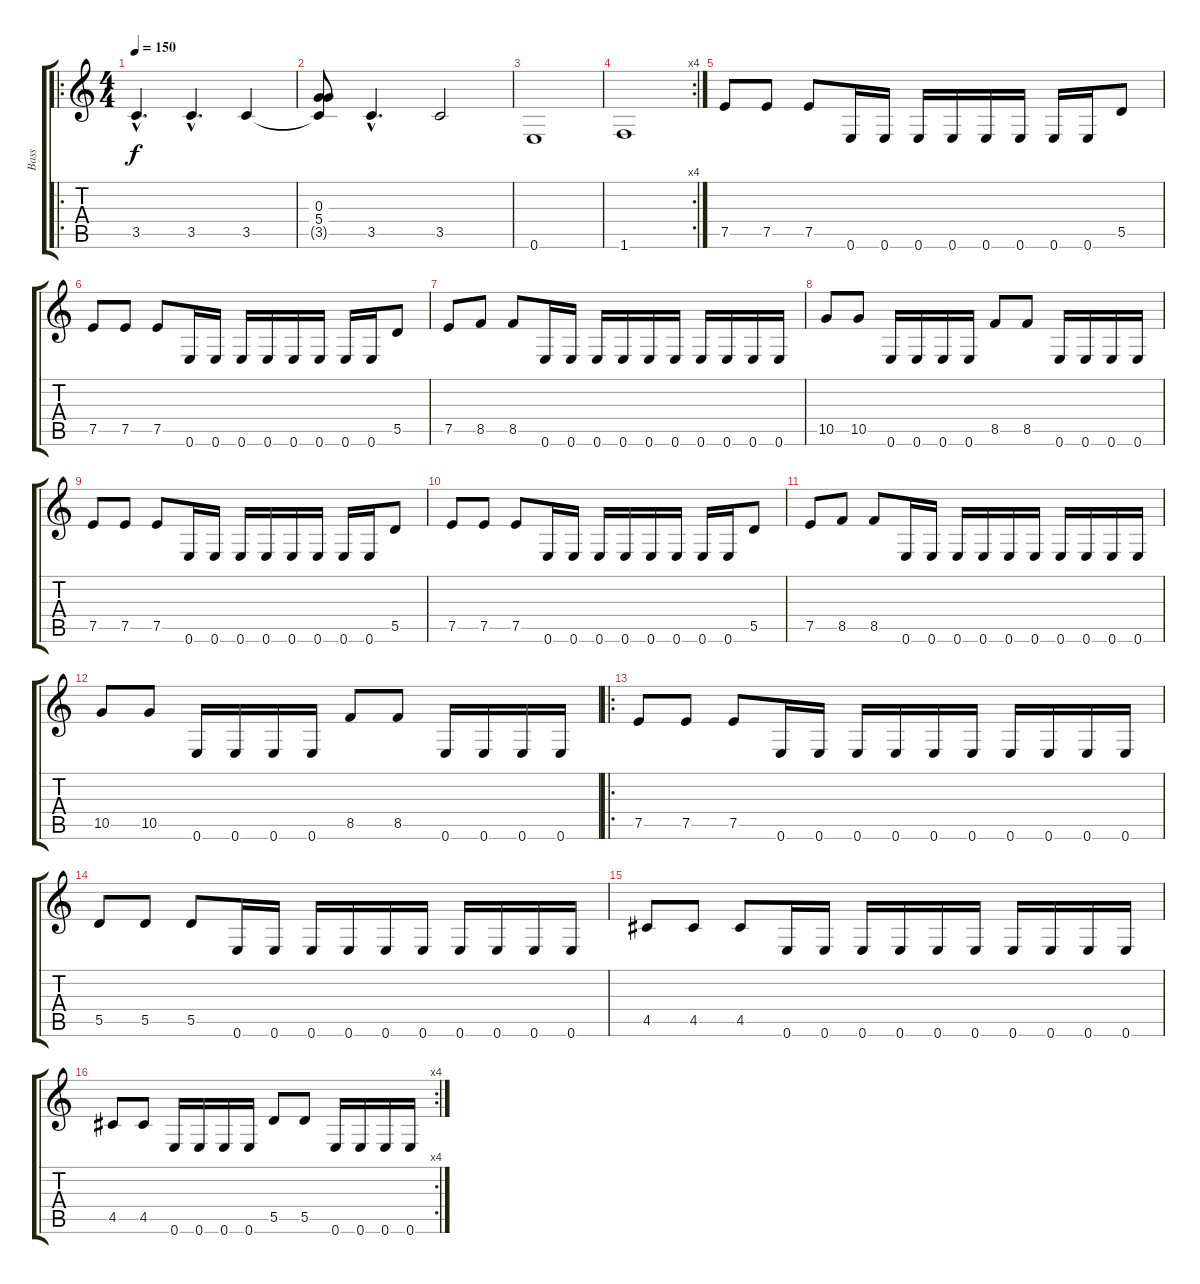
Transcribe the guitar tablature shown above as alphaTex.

\track ("Bass" "Bass") {instrument electricbassfinger}
\staff {score tabs}
\tuning (E4 B3 G3 D3 A2 E2) {hide}
\ro
\ts (4 4)
\tempo 150
\clef g2
\ks c
3.5{hac}.4{d dy f instrument electricbassfinger} 3.5{hac}.4{d} 3.5.4 |
(0.3{t} 5.4{t} 3.5{t}).8 3.5{hac}.4{d} 3.5.2 |
0.6.1 |
\rc 4
1.6.1 |
7.5.8 7.5.8 7.5.8 0.6.16 0.6.16 0.6.16 0.6.16 0.6.16 0.6.16 0.6.16 0.6.16 5.5.8 |
7.5.8 7.5.8 7.5.8 0.6.16 0.6.16 0.6.16 0.6.16 0.6.16 0.6.16 0.6.16 0.6.16 5.5.8 |
7.5.8 8.5.8 8.5.8 0.6.16 0.6.16 0.6.16 0.6.16 0.6.16 0.6.16 0.6.16 0.6.16 0.6.16 0.6.16 |
10.5.8 10.5.8 0.6.16 0.6.16 0.6.16 0.6.16 8.5.8 8.5.8 0.6.16 0.6.16 0.6.16 0.6.16 |
7.5.8 7.5.8 7.5.8 0.6.16 0.6.16 0.6.16 0.6.16 0.6.16 0.6.16 0.6.16 0.6.16 5.5.8 |
7.5.8 7.5.8 7.5.8 0.6.16 0.6.16 0.6.16 0.6.16 0.6.16 0.6.16 0.6.16 0.6.16 5.5.8 |
7.5.8 8.5.8 8.5.8 0.6.16 0.6.16 0.6.16 0.6.16 0.6.16 0.6.16 0.6.16 0.6.16 0.6.16 0.6.16 |
10.5.8 10.5.8 0.6.16 0.6.16 0.6.16 0.6.16 8.5.8 8.5.8 0.6.16 0.6.16 0.6.16 0.6.16 |
\ro
7.5.8 7.5.8 7.5.8 0.6.16 0.6.16 0.6.16 0.6.16 0.6.16 0.6.16 0.6.16 0.6.16 0.6.16 0.6.16 |
5.5.8 5.5.8 5.5.8 0.6.16 0.6.16 0.6.16 0.6.16 0.6.16 0.6.16 0.6.16 0.6.16 0.6.16 0.6.16 |
4.5.8 4.5.8 4.5.8 0.6.16 0.6.16 0.6.16 0.6.16 0.6.16 0.6.16 0.6.16 0.6.16 0.6.16 0.6.16 |
\rc 4
4.5.8 4.5.8 0.6.16 0.6.16 0.6.16 0.6.16 5.5.8 5.5.8 0.6.16 0.6.16 0.6.16 0.6.16
